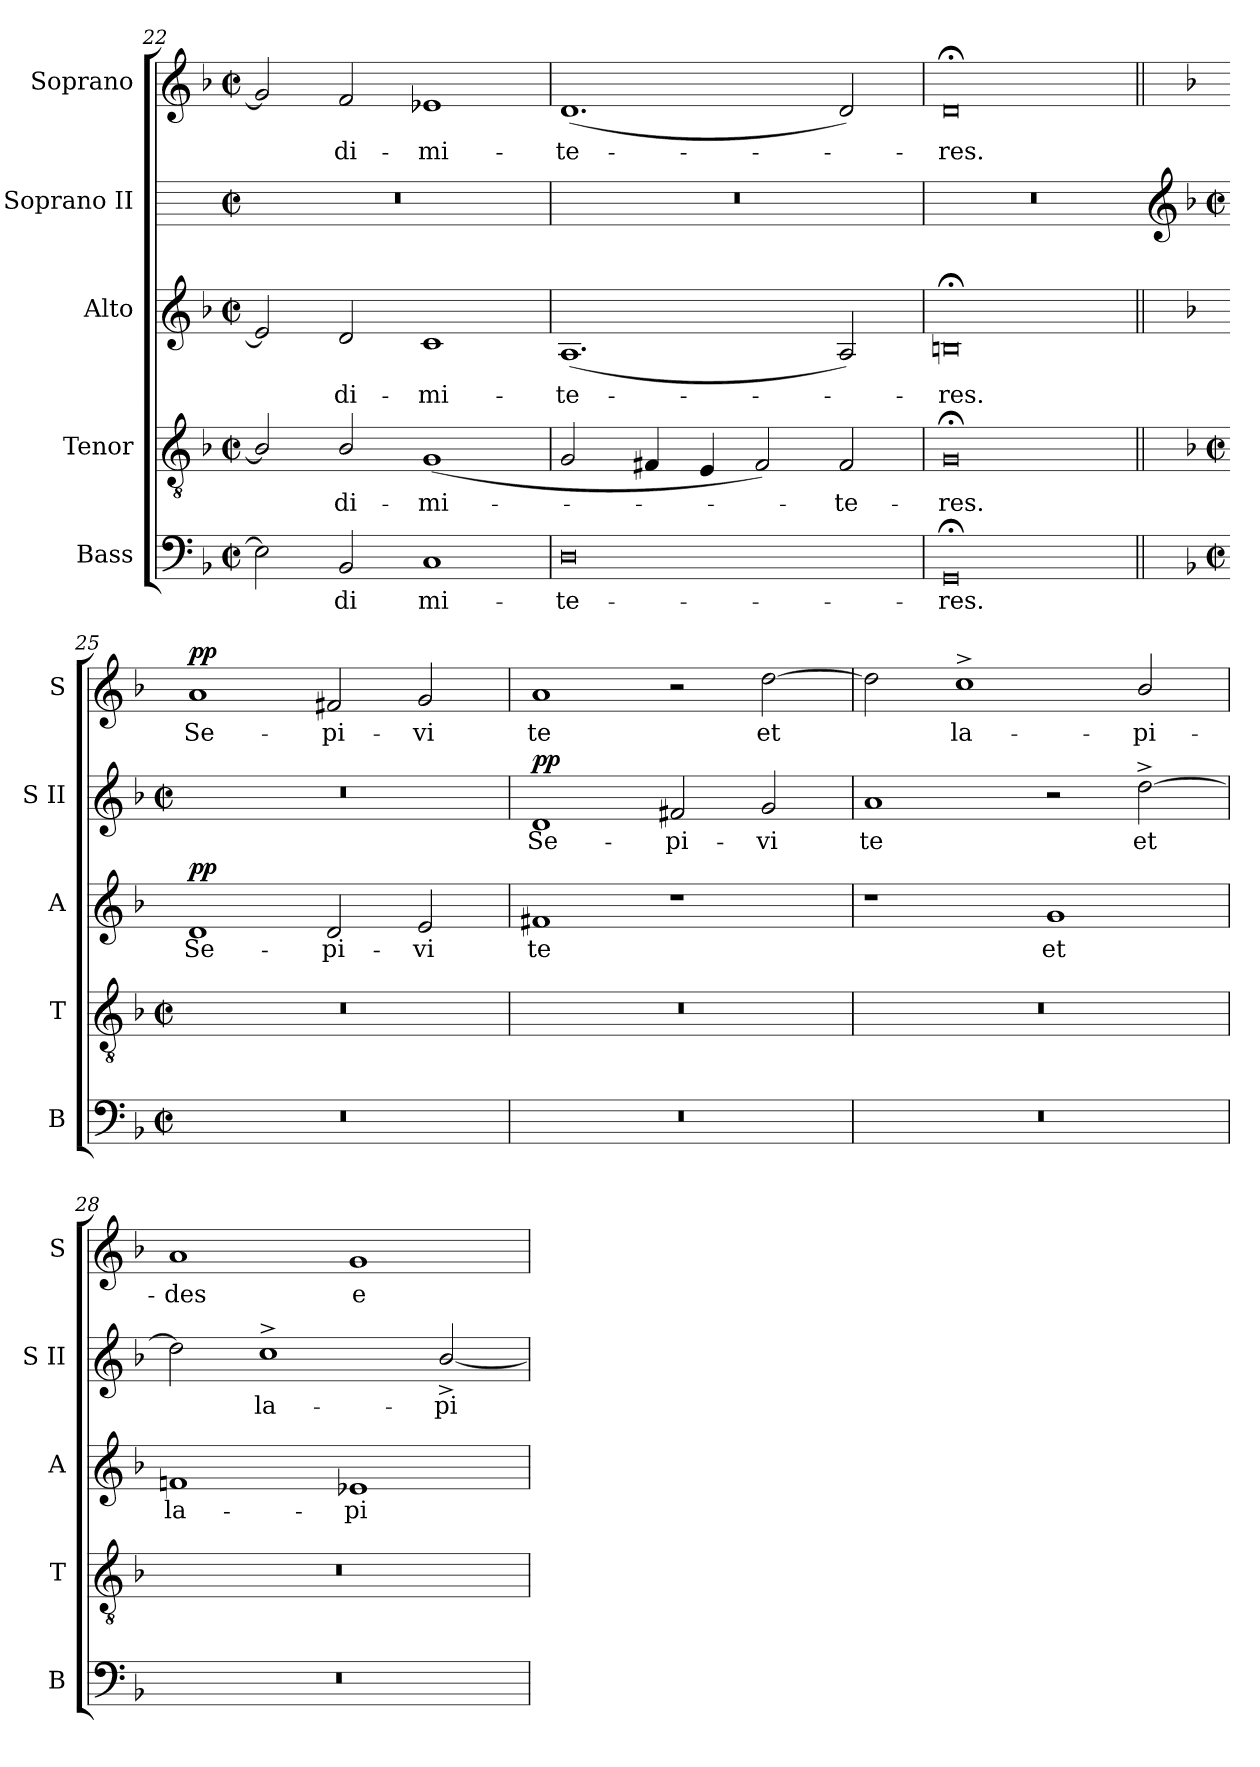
**kern	**text	**kern	**text	**kern	**text	**dynam	**kern	**text	**dynam	**kern	**text	**dynam
*part5	*part5	*part4	*part4	*part3	*part3	*part3	*part2	*part2	*part2	*part1	*part1	*part1
*staff5	*staff5	*staff4	*staff4	*staff3	*staff3	*staff3	*staff2	*staff2	*staff2	*staff1	*staff1	*staff1
*I"Bass	*	*I"Tenor	*	*I"Alto	*	*	*I"Soprano II	*	*	*I"Soprano	*	*
*I'B	*	*I'T	*	*I'A	*	*	*I'S II	*	*	*I'S	*	*
*clefF4	*	*clefGv2	*	*clefG2	*	*	*	*	*	*clefG2	*	*
*k[b-]	*	*k[b-]	*	*k[b-]	*	*	*	*	*	*k[b-]	*	*
*F:	*	*F:	*	*F:	*	*	*	*	*	*F:	*	*
*M4/2	*	*M4/2	*	*M4/2	*	*	*M4/2	*	*	*M4/2	*	*
*met(c|)	*	*met(c|)	*	*met(c|)	*	*	*met(c|)	*	*	*met(c|)	*	*
=22	=22	=22	=22	=22	=22	=22	=22	=22	=22	=22	=22	=22
2E-]	.	2B-/]	.	2e-]	.	.	0r	.	.	2g]	.	.
!	!LO:LY:b	!	!LO:LY:b	!	!LO:LY:b	!	!	!	!	!	!LO:LY:b	!
2BB-	di	2B-/	di-	2d	di-	.	.	.	.	2f	di-	.
!	!LO:LY:b	!	!LO:LY:b	!	!LO:LY:b	!	!	!	!	!	!LO:LY:b	!
1C	mi-	(<1G	-mi-	1c	-mi-	.	.	.	.	1e-X	-mi-	.
=23	=23	=23	=23	=23	=23	=23	=23	=23	=23	=23	=23	=23
!	!LO:LY:b	!	!	!	!LO:LY:b	!	!	!	!	!	!LO:LY:b	!
0D	-te-	2G	.	(<1.A	-te-	.	0r	.	.	(<1.d	-te-	.
.	.	4F#X	.	.	.	.	.	.	.	.	.	.
.	.	4E	.	.	.	.	.	.	.	.	.	.
.	.	2F#)	.	.	.	.	.	.	.	.	.	.
!	!	!	!LO:LY:b	!	!	!	!	!	!	!	!	!
.	.	2F#	te-	2A)	.	.	.	.	.	2d)	.	.
=24	=24	=24	=24	=24	=24	=24	=24	=24	=24	=24	=24	=24
!	!LO:LY:b	!	!LO:LY:b	!	!LO:LY:b	!	!	!	!	!	!LO:LY:b	!
0GG;<	-res.	0G;<	-res.	0Bn;<	res.	.	0r	.	.	0d;<	res.	.
!!LO:LB:g=z
=25||	=25||	=25||	=25||	=25||	=25||	=25||	=25	=25||	=25||	=25||	=25||	=25||
*	*	*	*	*	*	*	*clefG2	*	*	*	*	*
*	*	*	*	*	*	*	*k[b-]	*	*	*	*	*
*	*	*	*	*	*	*	*F:	*	*	*	*	*
*M4/2	*	*M4/2	*	*	*	*	*M4/2	*	*	*	*	*
*met(c|)	*	*met(c|)	*	*	*	*	*met(c|)	*	*	*	*	*
!	!	!	!	!	!LO:LY:b	!LO:DY:b	!	!	!	!	!LO:LY:b	!LO:DY:b
0r	.	0r	.	1d	Se-	pp	0r	.	.	1a	Se-	pp
!	!	!	!	!	!LO:LY:b	!	!	!	!	!	!LO:LY:b	!
.	.	.	.	2d	-pi-	.	.	.	.	2f#X	-pi-	.
!	!	!	!	!	!LO:LY:b	!	!	!	!	!	!LO:LY:b	!
.	.	.	.	2e	-vi	.	.	.	.	2g	-vi	.
=26	=26	=26	=26	=26	=26	=26	=26	=26	=26	=26	=26	=26
!	!	!	!	!	!LO:LY:b	!	!	!LO:LY:b	!LO:DY:b	!	!LO:LY:b	!
0r	.	0r	.	1f#X	te	.	1d	Se-	pp	1a	te	.
!	!	!	!	!	!	!	!	!LO:LY:b	!	!	!	!
.	.	.	.	1r	.	.	2f#X	-pi-	.	2r	.	.
!	!	!	!	!	!	!	!	!LO:LY:b	!	!	!LO:LY:b	!
.	.	.	.	.	.	.	2g	-vi	.	[2dd	et	.
=27	=27	=27	=27	=27	=27	=27	=27	=27	=27	=27	=27	=27
!	!	!	!	!	!	!	!	!LO:LY:b	!	!	!	!
0r	.	0r	.	1r	.	.	1a	te	.	2dd]	.	.
!	!	!	!	!	!	!	!	!	!	!	!LO:LY:b	!
.	.	.	.	.	.	.	.	.	.	1cc^	la-	.
!	!	!	!	!	!LO:LY:b	!	!	!	!	!	!	!
.	.	.	.	1g	et	.	2r	.	.	.	.	.
!	!	!	!	!	!	!	!	!LO:LY:b	!	!	!LO:LY:b	!
.	.	.	.	.	.	.	[2dd^	et	.	2b-/	-pi-	.
=28	=28	=28	=28	=28	=28	=28	=28	=28	=28	=28	=28	=28
!	!	!	!	!	!LO:LY:b	!	!	!	!	!	!LO:LY:b	!
0r	.	0r	.	1fn	la-	.	2dd]	.	.	1a	-des	.
!	!	!	!	!	!	!	!	!LO:LY:b	!	!	!	!
.	.	.	.	.	.	.	1cc^	la-	.	.	.	.
!	!	!	!	!	!LO:LY:b	!	!	!	!	!	!LO:LY:b	!
.	.	.	.	1e-X	-pi-	.	.	.	.	1g	e-	.
!	!	!	!	!	!	!	!	!LO:LY:b	!	!	!	!
.	.	.	.	.	.	.	[2b-^/	-pi-	.	.	.	.
=	=	=	=	=	=	=	=	=	=	=	=	=
*-	*-	*-	*-	*-	*-	*-	*-	*-	*-	*-	*-	*-
